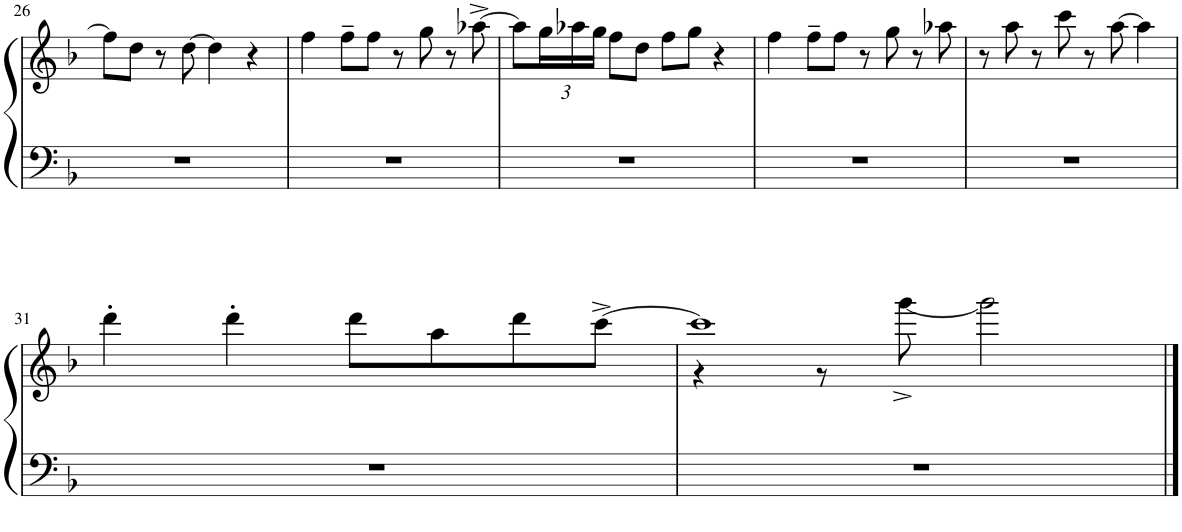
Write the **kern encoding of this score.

**kern	**kern
*part1	*part1
*staff2	*staff1
*I"Piano	*
*I'Pno.	*
!!LO:PB:g=z
*clefF4	*clefG2
*k[b-]	*k[b-]
*M4/4	*M4/4
=26	=26
1r	8ff\L]
.	8dd\J
.	8r
.	[8dd\
.	4dd\]
.	4r
=27	=27
1r	4ff\
.	8ff~\L
.	8ff\J
.	8r
.	8gg\
.	8r
.	[8aa-X^\
=28	=28
1r	8aa-\L]
*	*Xbrackettup
.	24gg\L
.	24aa-X\
.	24gg\JJ
.	8ff\L
.	8dd\J
.	8ff\L
.	8gg\J
.	4r
=29	=29
1r	4ff\
.	8ff~\L
.	8ff\J
.	8r
.	8gg\
.	8r
.	8aa-X\
=30	=30
1r	8r
.	8aa\
.	8r
.	8ccc\
.	8r
.	[8aa\
.	4aa\]
!!LO:LB:g=z
=31	=31
1r	4ddd'\
.	4ddd'\
.	8ddd\L
.	8aa\
.	8ddd\
.	[8ccc^\J
=32	=32
*	*^
1r	1ccc]	4r
.	.	8r
.	.	[8ggg^\
.	.	2ggg\]
*	*v	*v
==	==
*-	*-
